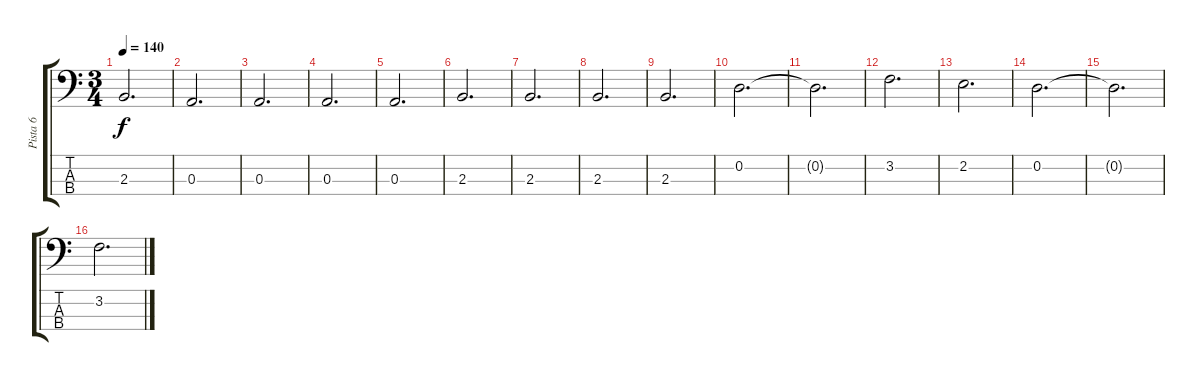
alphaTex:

\track ("Pista 6" "Pista 6") {instrument electricbassfinger}
\staff {score tabs}
\tuning (G2 D2 A1 E1) {hide}
\ts (3 4)
\tempo 140
\clef f4
\ks c
2.3.2{d dy f} |
0.3.2{d} |
0.3.2{d} |
0.3.2{d} |
0.3.2{d} |
2.3.2{d} |
2.3.2{d} |
2.3.2{d} |
2.3.2{d} |
0.2.2{d} |
0.2{t}.2{d} |
3.2.2{d} |
2.2.2{d} |
0.2.2{d} |
0.2{t}.2{d} |
3.2.2{d}
